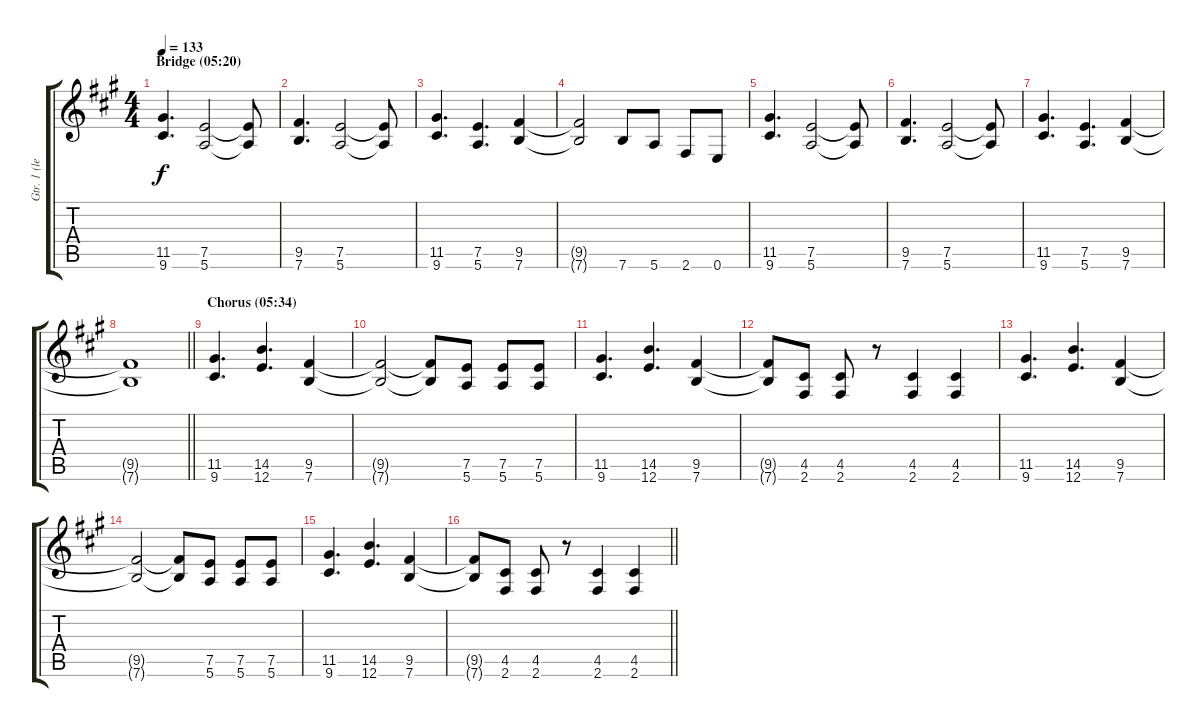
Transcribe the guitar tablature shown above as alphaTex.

\track ("Gtr. 1 (left)" "Gtr. 1 (le") {instrument overdrivenguitar}
\staff {score tabs}
\tuning (E4 B3 G3 D3 A2 E2) {hide}
\ts (4 4)
\section ("" "Bridge (05:20)")
\tempo 133
\clef g2
\ks a
(11.5 9.6).4{d dy f} (7.5 5.6).2 (7.5{t} 5.6{t}).8 |
(9.5 7.6).4{d} (7.5 5.6).2 (7.5{t} 5.6{t}).8 |
(11.5 9.6).4{d} (7.5 5.6).4{d} (9.5 7.6).4 |
(9.5{t} 7.6{t}).2 7.6.8 5.6.8 2.6.8 0.6.8 |
(11.5 9.6).4{d} (7.5 5.6).2 (7.5{t} 5.6{t}).8 |
(9.5 7.6).4{d} (7.5 5.6).2 (7.5{t} 5.6{t}).8 |
(11.5 9.6).4{d} (7.5 5.6).4{d} (9.5 7.6).4 |
\barLineRight lightlight
(9.5{t} 7.6{t}).1 |
\section ("" "Chorus (05:34)")
(11.5 9.6).4{d} (14.5 12.6).4{d} (9.5 7.6).4 |
(9.5{t} 7.6{t}).2 (9.5{t} 7.6{t}).8 (7.5 5.6).8 (7.5 5.6).8 (7.5 5.6).8 |
(11.5 9.6).4{d} (14.5 12.6).4{d} (9.5 7.6).4 |
(9.5{t} 7.6{t}).8 (4.5 2.6).8 (4.5 2.6).8 r.8 (4.5 2.6).4 (4.5 2.6).4 |
(11.5 9.6).4{d} (14.5 12.6).4{d} (9.5 7.6).4 |
(9.5{t} 7.6{t}).2 (9.5{t} 7.6{t}).8 (7.5 5.6).8 (7.5 5.6).8 (7.5 5.6).8 |
(11.5 9.6).4{d} (14.5 12.6).4{d} (9.5 7.6).4 |
\barLineRight lightlight
(9.5{t} 7.6{t}).8 (4.5 2.6).8 (4.5 2.6).8 r.8 (4.5 2.6).4 (4.5 2.6).4
